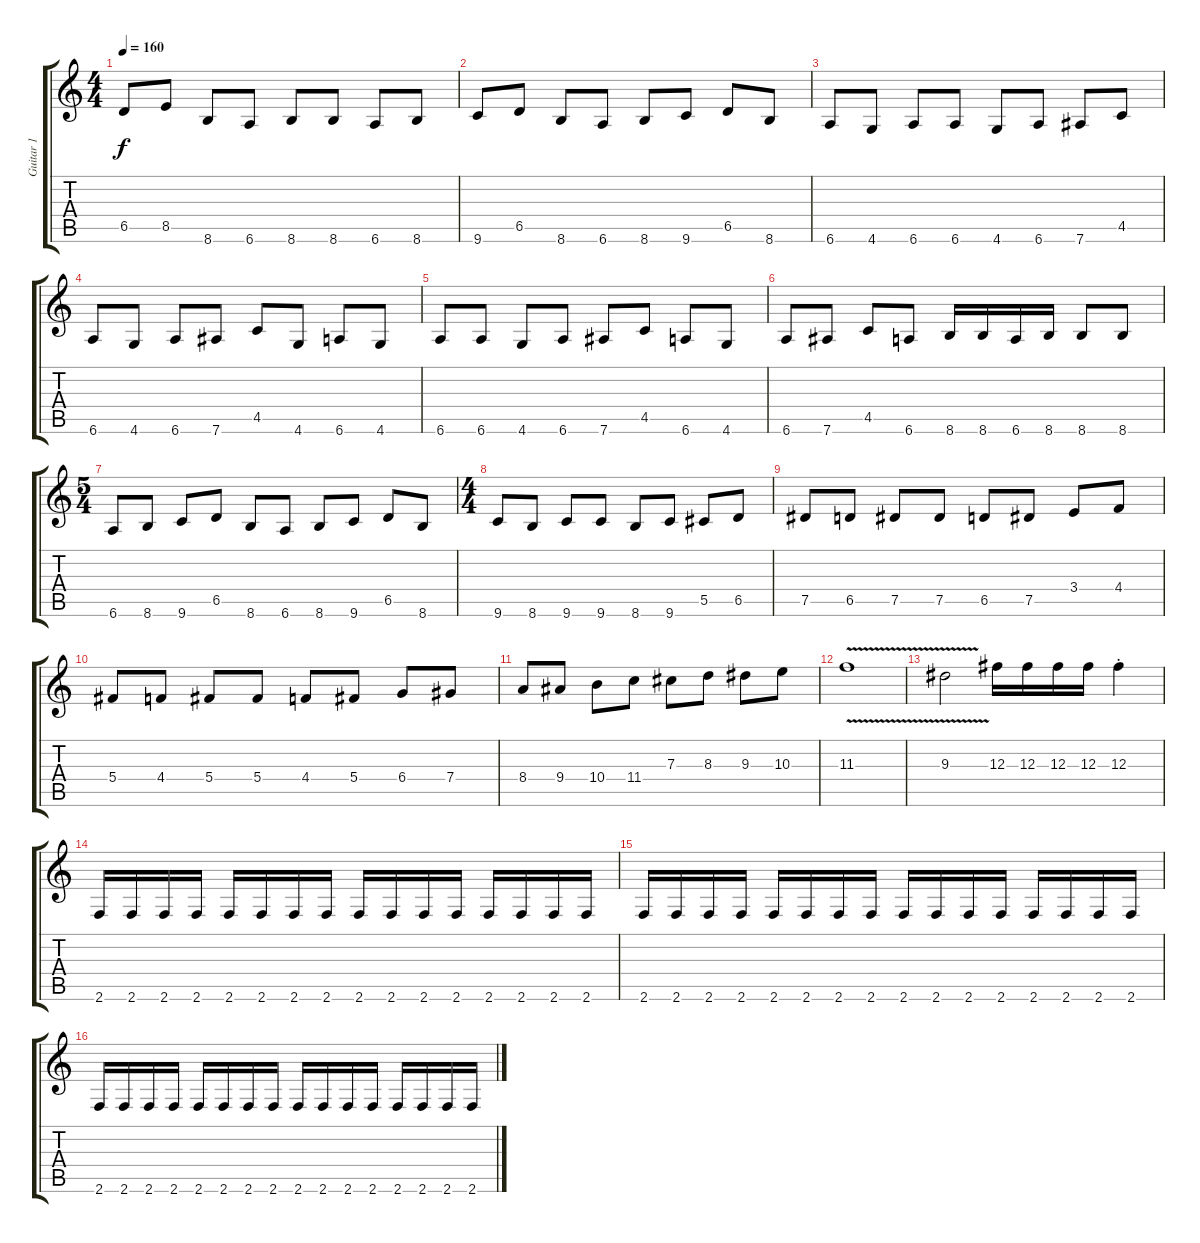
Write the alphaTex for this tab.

\track ("Guitar 1" "Guitar 1") {instrument overdrivenguitar}
\staff {score tabs}
\tuning (Eb4 Bb3 Gb3 Db3 Ab2 Eb2) {hide}
\ts (4 4)
\tempo 160
\clef g2
\ks c
6.5.8{dy f} 8.5.8 8.6.8 6.6.8 8.6.8 8.6.8 6.6.8 8.6.8 |
9.6.8 6.5.8 8.6.8 6.6.8 8.6.8 9.6.8 6.5.8 8.6.8 |
6.6.8 4.6.8 6.6.8 6.6.8 4.6.8 6.6.8 7.6.8 4.5.8 |
6.6.8 4.6.8 6.6.8 7.6.8 4.5.8 4.6.8 6.6.8 4.6.8 |
6.6.8 6.6.8 4.6.8 6.6.8 7.6.8 4.5.8 6.6.8 4.6.8 |
6.6.8 7.6.8 4.5.8 6.6.8 8.6.16 8.6.16 6.6.16 8.6.16 8.6.8 8.6.8 |
\ts (5 4)
6.6.8 8.6.8 9.6.8 6.5.8 8.6.8 6.6.8 8.6.8 9.6.8 6.5.8 8.6.8 |
\ts (4 4)
9.6.8 8.6.8 9.6.8 9.6.8 8.6.8 9.6.8 5.5.8 6.5.8 |
7.5.8 6.5.8 7.5.8 7.5.8 6.5.8 7.5.8 3.4.8 4.4.8 |
5.4.8 4.4.8 5.4.8 5.4.8 4.4.8 5.4.8 6.4.8 7.4.8 |
8.4.8 9.4.8 10.4.8 11.4.8 7.3.8 8.3.8 9.3.8 10.3.8 |
11.3{v}.1 |
9.3{v}.2 12.3.16 12.3.16 12.3.16 12.3.16 12.3{st}.4 |
\section ("" "")
2.6.16 2.6.16 2.6.16 2.6.16 2.6.16 2.6.16 2.6.16 2.6.16 2.6.16 2.6.16 2.6.16 2.6.16 2.6.16 2.6.16 2.6.16 2.6.16 |
2.6.16 2.6.16 2.6.16 2.6.16 2.6.16 2.6.16 2.6.16 2.6.16 2.6.16 2.6.16 2.6.16 2.6.16 2.6.16 2.6.16 2.6.16 2.6.16 |
2.6.16 2.6.16 2.6.16 2.6.16 2.6.16 2.6.16 2.6.16 2.6.16 2.6.16 2.6.16 2.6.16 2.6.16 2.6.16 2.6.16 2.6.16 2.6.16
